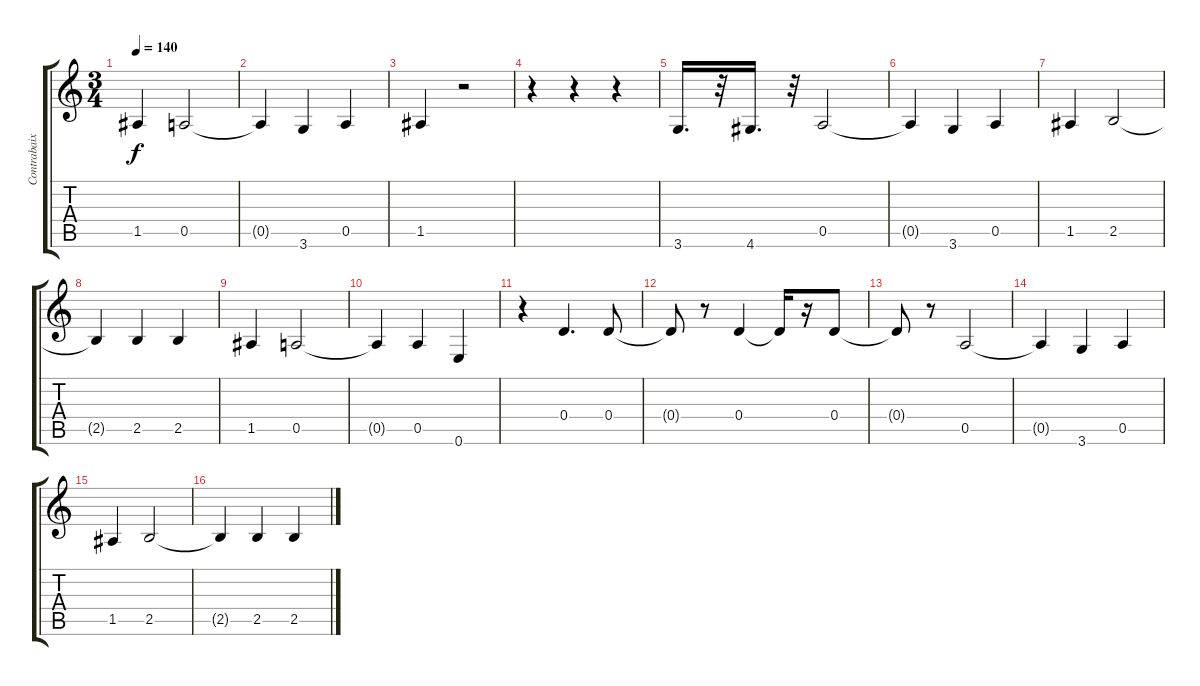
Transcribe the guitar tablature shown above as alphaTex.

\track ("Contrabaixo" "Contrabaix") {instrument electricbassfinger}
\staff {score tabs}
\tuning (E4 B3 G3 D3 A2 E2) {hide}
\ts (3 4)
\tempo 140
\clef g2
\ks c
1.5.4{dy f} 0.5.2 |
0.5{t}.4 3.6.4 0.5.4 |
1.5.4 r.2 |
r.4 r.4 r.4 |
3.6.16{d} r.32 4.6.16{d} r.32 0.5.2 |
0.5{t}.4 3.6.4 0.5.4 |
1.5.4 2.5.2 |
2.5{t}.4 2.5.4 2.5.4 |
1.5.4 0.5.2 |
0.5{t}.4 0.5.4 0.6.4 |
r.4 0.4.4{d} 0.4.8 |
0.4{t}.8 r.8 0.4.4 0.4{t}.16 r.16 0.4.8 |
0.4{t}.8 r.8 0.5.2 |
0.5{t}.4 3.6.4 0.5.4 |
1.5.4 2.5.2 |
2.5{t}.4 2.5.4 2.5.4
